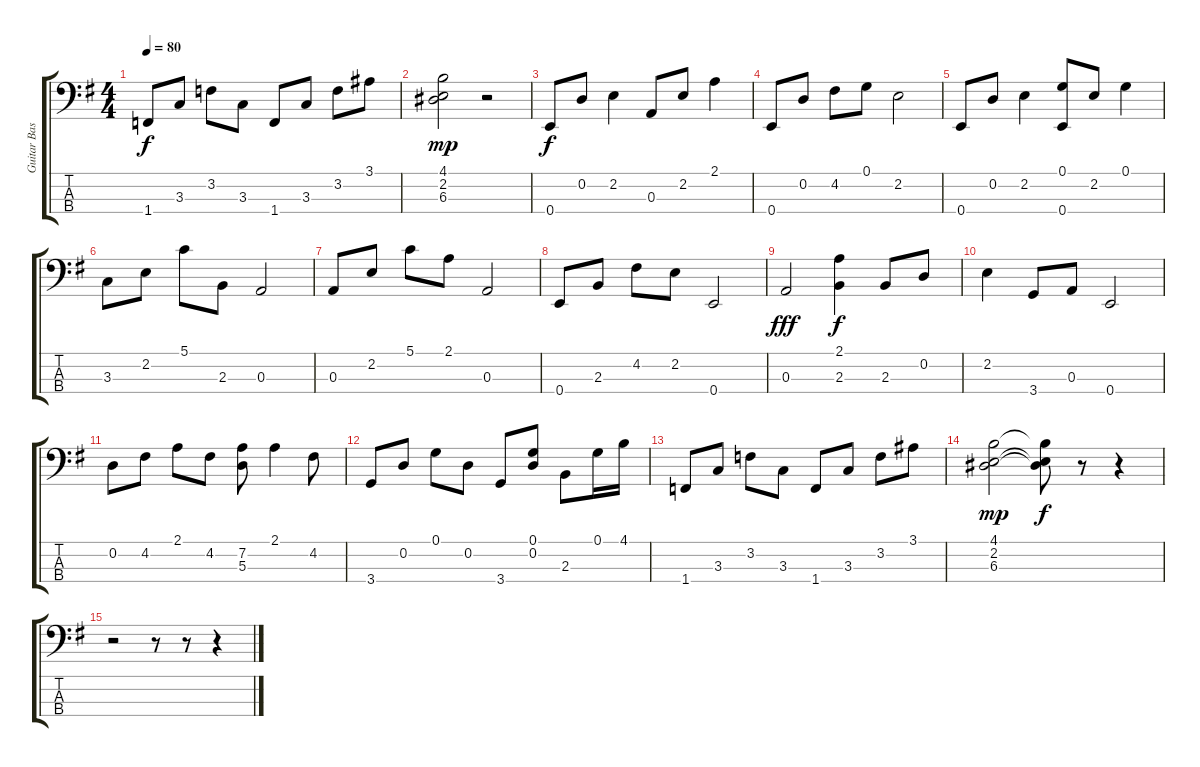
\track ("Guitar Bass" "Guitar Bas") {instrument electricbassfinger}
\staff {score tabs}
\tuning (G2 D2 A1 E1) {hide}
\ts (4 4)
\tempo 80
\clef f4
\ks g
1.4.8{dy f} 3.3.8 3.2.8 3.3.8 1.4.8 3.3.8 3.2.8 3.1.8 |
(4.1 2.2 6.3).2{dy mp} r.2 |
0.4.8{dy f} 0.2.8 2.2.4 0.3.8 2.2.8 2.1.4 |
0.4.8 0.2.8 4.2.8 0.1.8 2.2.2 |
0.4.8 0.2.8 2.2.4 (0.1 0.4).8 2.2.8 0.1.4 |
3.3.8 2.2.8 5.1.8 2.3.8 0.3.2 |
0.3.8 2.2.8 5.1.8 2.1.8 0.3.2 |
0.4.8 2.3.8 4.2.8 2.2.8 0.4.2 |
0.3.2{dy fff} (2.1 2.3).4{dy f} 2.3.8 0.2.8 |
2.2.4 3.4.8 0.3.8 0.4.2 |
0.2.8 4.2.8 2.1.8 4.2.8 (7.2 5.3).8 2.1.4 4.2.8 |
3.4.8 0.2.8 0.1.8 0.2.8 3.4.8 (0.1 0.2).8 2.3.8 0.1.16 4.1.16 |
1.4.8 3.3.8 3.2.8 3.3.8 1.4.8 3.3.8 3.2.8 3.1.8 |
(4.1 2.2 6.3).2{dy mp} (4.1{t} 2.2{t} 6.3{t}).8{dy f} r.8 r.4 |
r.2 r.8 r.8 r.4
